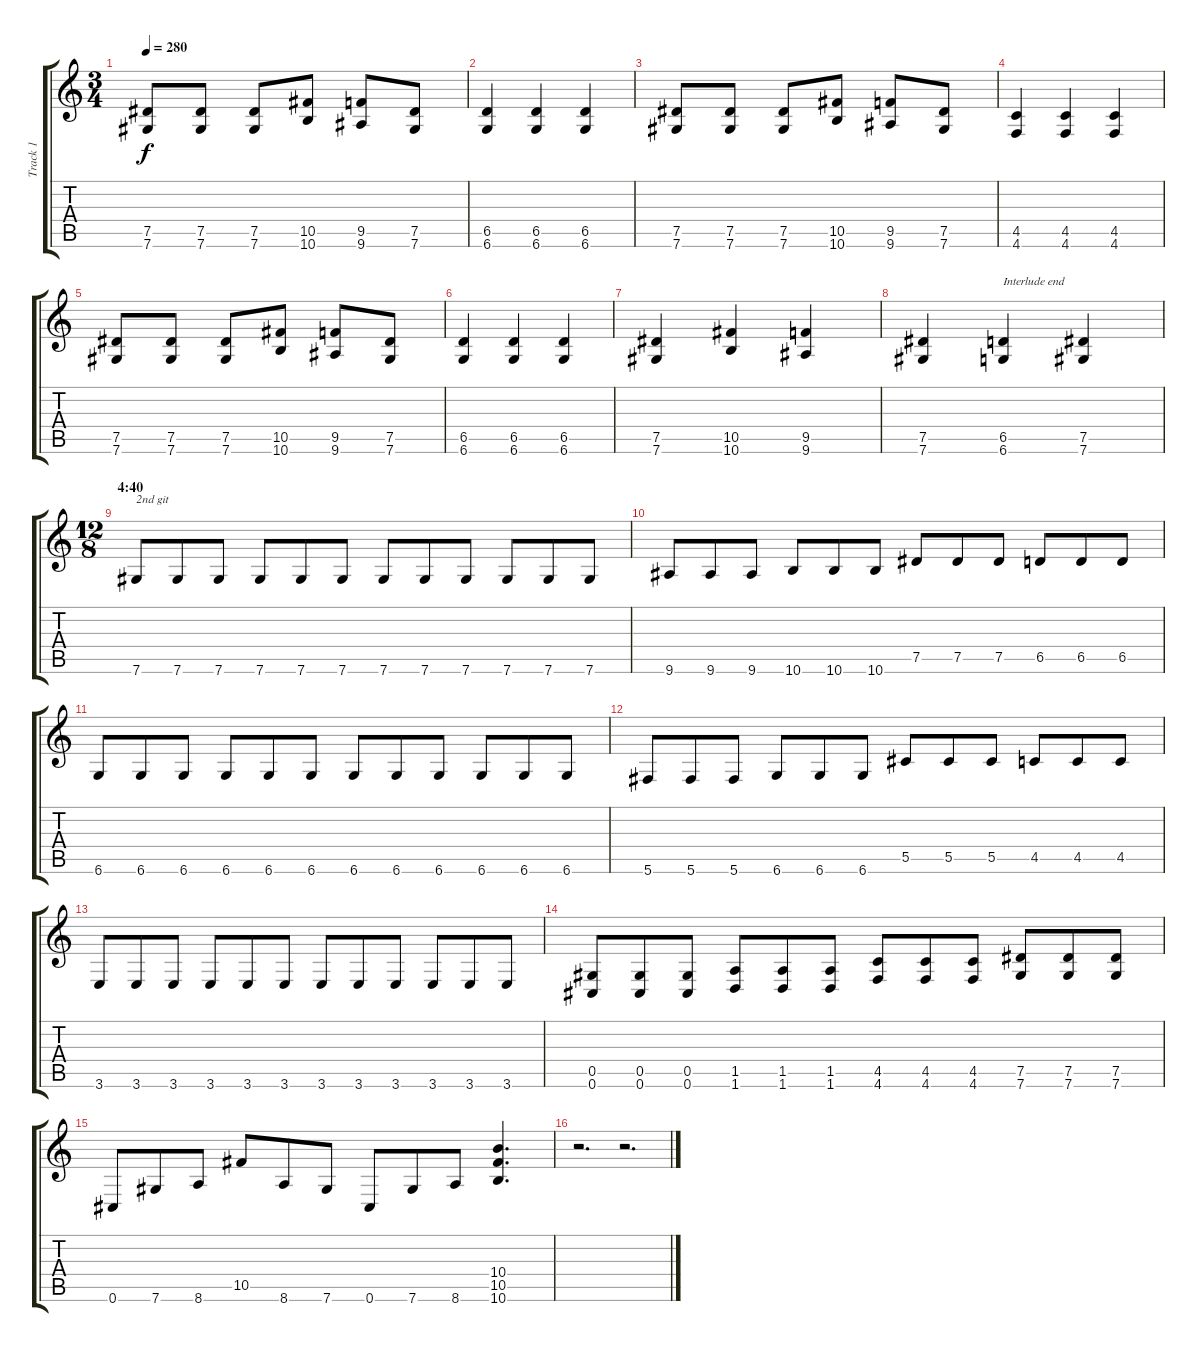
\track ("Track 1" "Track 1") {instrument overdrivenguitar}
\staff {score tabs}
\tuning (Eb4 Bb3 Gb3 Db3 Ab2 Db2) {hide}
\ts (3 4)
\tempo 280
\clef g2
\ks c
(7.5 7.6).8{dy f} (7.5 7.6).8 (7.5 7.6).8 (10.5 10.6).8 (9.5 9.6).8 (7.5 7.6).8 |
(6.5 6.6).4 (6.5 6.6).4 (6.5 6.6).4 |
(7.5 7.6).8 (7.5 7.6).8 (7.5 7.6).8 (10.5 10.6).8 (9.5 9.6).8 (7.5 7.6).8 |
(4.5 4.6).4 (4.5 4.6).4 (4.5 4.6).4 |
(7.5 7.6).8 (7.5 7.6).8 (7.5 7.6).8 (10.5 10.6).8 (9.5 9.6).8 (7.5 7.6).8 |
(6.5 6.6).4 (6.5 6.6).4 (6.5 6.6).4 |
(7.5 7.6).4 (10.5 10.6).4 (9.5 9.6).4 |
(7.5 7.6).4 (6.5 6.6).4{txt "Interlude end"} (7.5 7.6).4 |
\ts (12 8)
\section ("" "4:40")
7.6.8{txt "2nd git"} 7.6.8 7.6.8 7.6.8 7.6.8 7.6.8 7.6.8 7.6.8 7.6.8 7.6.8 7.6.8 7.6.8 |
9.6.8 9.6.8 9.6.8 10.6.8 10.6.8 10.6.8 7.5.8 7.5.8 7.5.8 6.5.8 6.5.8 6.5.8 |
6.6.8 6.6.8 6.6.8 6.6.8 6.6.8 6.6.8 6.6.8 6.6.8 6.6.8 6.6.8 6.6.8 6.6.8 |
5.6.8 5.6.8 5.6.8 6.6.8 6.6.8 6.6.8 5.5.8 5.5.8 5.5.8 4.5.8 4.5.8 4.5.8 |
3.6.8 3.6.8 3.6.8 3.6.8 3.6.8 3.6.8 3.6.8 3.6.8 3.6.8 3.6.8 3.6.8 3.6.8 |
(0.5 0.6).8 (0.5 0.6).8 (0.5 0.6).8 (1.5 1.6).8 (1.5 1.6).8 (1.5 1.6).8 (4.5 4.6).8 (4.5 4.6).8 (4.5 4.6).8 (7.5 7.6).8 (7.5 7.6).8 (7.5 7.6).8 |
0.6.8 7.6.8 8.6.8 10.5.8 8.6.8 7.6.8 0.6.8 7.6.8 8.6.8 (10.4 10.5 10.6).4{d} |
r.2{d} r.2{d}
